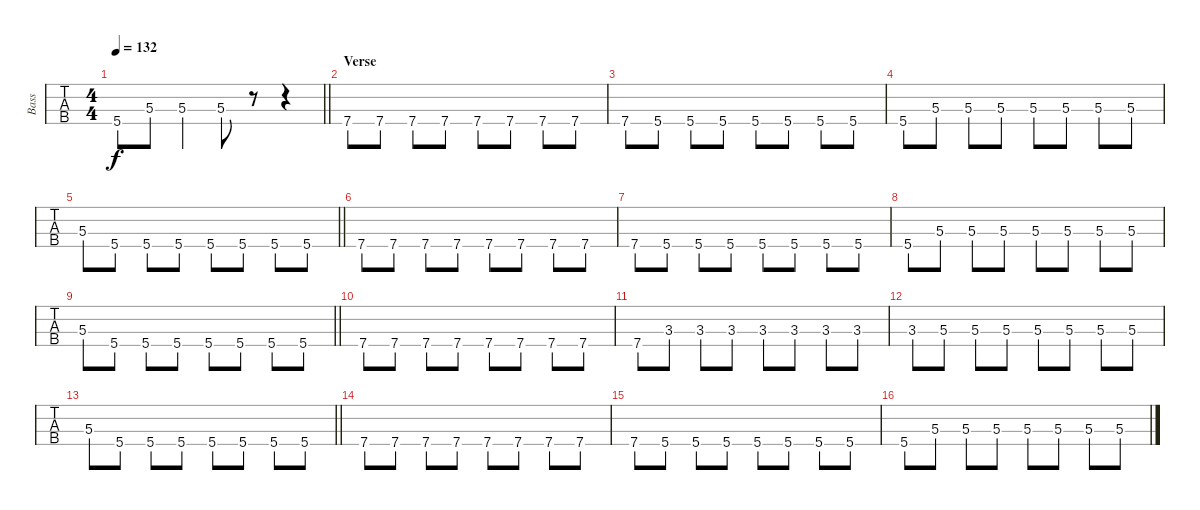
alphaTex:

\track ("Bass" "Bass") {instrument electricbassfinger}
\staff {tabs}
\tuning (F2 C2 G1 C1) {hide}
\ts (4 4)
\tempo 132
\clef f4
\barLineRight lightlight
\ks bb
5.4.8{dy f} 5.3.8 5.3.4 5.3.8 r.8 r.4 |
\section ("" "Verse")
7.4.8 7.4.8 7.4.8 7.4.8 7.4.8 7.4.8 7.4.8 7.4.8 |
7.4.8 5.4.8 5.4.8 5.4.8 5.4.8 5.4.8 5.4.8 5.4.8 |
5.4.8 5.3.8 5.3.8 5.3.8 5.3.8 5.3.8 5.3.8 5.3.8 |
\barLineRight lightlight
5.3.8 5.4.8 5.4.8 5.4.8 5.4.8 5.4.8 5.4.8 5.4.8 |
7.4.8 7.4.8 7.4.8 7.4.8 7.4.8 7.4.8 7.4.8 7.4.8 |
7.4.8 5.4.8 5.4.8 5.4.8 5.4.8 5.4.8 5.4.8 5.4.8 |
5.4.8 5.3.8 5.3.8 5.3.8 5.3.8 5.3.8 5.3.8 5.3.8 |
\barLineRight lightlight
5.3.8 5.4.8 5.4.8 5.4.8 5.4.8 5.4.8 5.4.8 5.4.8 |
7.4.8 7.4.8 7.4.8 7.4.8 7.4.8 7.4.8 7.4.8 7.4.8 |
7.4.8 3.3.8 3.3.8 3.3.8 3.3.8 3.3.8 3.3.8 3.3.8 |
3.3.8 5.3.8 5.3.8 5.3.8 5.3.8 5.3.8 5.3.8 5.3.8 |
\barLineRight lightlight
5.3.8 5.4.8 5.4.8 5.4.8 5.4.8 5.4.8 5.4.8 5.4.8 |
7.4.8 7.4.8 7.4.8 7.4.8 7.4.8 7.4.8 7.4.8 7.4.8 |
7.4.8 5.4.8 5.4.8 5.4.8 5.4.8 5.4.8 5.4.8 5.4.8 |
5.4.8 5.3.8 5.3.8 5.3.8 5.3.8 5.3.8 5.3.8 5.3.8
